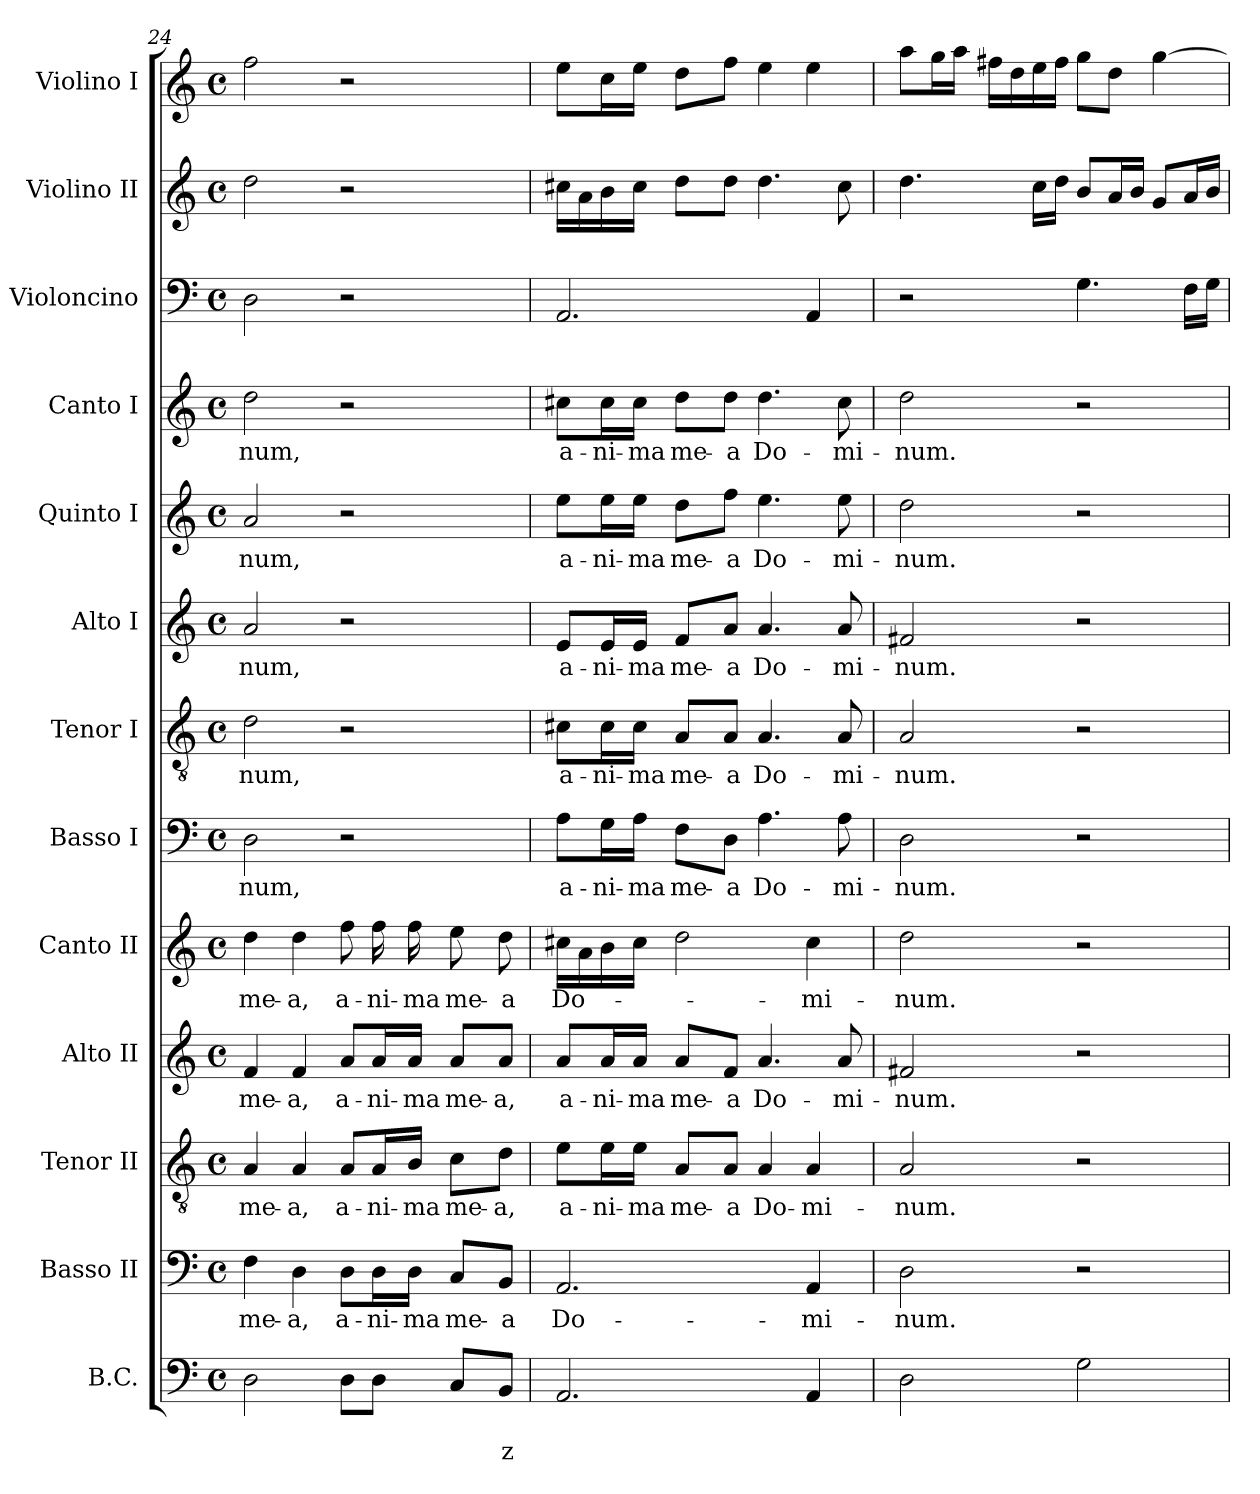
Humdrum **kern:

**kern	**text	**text	**kern	**text	**kern	**text	**kern	**text	**kern	**text	**kern	**text	**kern	**text	**kern	**text	**kern	**text	**kern	**text	**kern	**kern	**kern
*part13	*part13	*part13	*part12	*part12	*part11	*part11	*part10	*part10	*part9	*part9	*part8	*part8	*part7	*part7	*part6	*part6	*part5	*part5	*part4	*part4	*part3	*part2	*part1
*staff13	*staff13	*staff13	*staff12	*staff12	*staff11	*staff11	*staff10	*staff10	*staff9	*staff9	*staff8	*staff8	*staff7	*staff7	*staff6	*staff6	*staff5	*staff5	*staff4	*staff4	*staff3	*staff2	*staff1
*I"B.C.	*	*	*I"Basso II	*	*I"Tenor II	*	*I"Alto II	*	*I"Canto II	*	*I"Basso I	*	*I"Tenor I	*	*I"Alto I	*	*I"Quinto I	*	*I"Canto I	*	*I"Violoncino	*I"Violino II	*I"Violino I
*I'BC	*	*	*I'B 2	*	*I'T 2	*	*I'A 2	*	*I'C 2	*	*I'B 1	*	*I'T 1	*	*I'A 1	*	*I'Q 1	*	*I'C 1	*	*	*I'Vln. II	*I'Vln. I
*clefF4	*	*	*clefF4	*	*clefGv2	*	*clefG2	*	*clefG2	*	*clefF4	*	*clefGv2	*	*clefG2	*	*clefG2	*	*clefG2	*	*clefF4	*clefG2	*clefG2
*k[]	*	*	*k[]	*	*k[]	*	*k[]	*	*k[]	*	*k[]	*	*k[]	*	*k[]	*	*k[]	*	*k[]	*	*k[]	*k[]	*k[]
*C:	*	*	*C:	*	*C:	*	*C:	*	*C:	*	*C:	*	*C:	*	*C:	*	*C:	*	*C:	*	*C:	*C:	*C:
*M4/4	*	*	*M4/4	*	*M4/4	*	*M4/4	*	*M4/4	*	*M4/4	*	*M4/4	*	*M4/4	*	*M4/4	*	*M4/4	*	*M4/4	*M4/4	*M4/4
*met(c)	*	*	*met(c)	*	*met(c)	*	*met(c)	*	*met(c)	*	*met(c)	*	*met(c)	*	*met(c)	*	*met(c)	*	*met(c)	*	*met(c)	*met(c)	*met(c)
=24	=24	=24	=24	=24	=24	=24	=24	=24	=24	=24	=24	=24	=24	=24	=24	=24	=24	=24	=24	=24	=24	=24	=24
!	!	!	!	!LO:LY:b	!	!	!	!	!	!	!	!	!	!	!	!	!	!	!	!	!	!	!
!	!	!	!	!	!	!LO:LY:b	!	!	!	!	!	!	!	!	!	!	!	!	!	!	!	!	!
!	!	!	!	!	!	!	!	!LO:LY:b	!	!	!	!	!	!	!	!	!	!	!	!	!	!	!
!	!	!	!	!	!	!	!	!	!	!LO:LY:b	!	!	!	!	!	!	!	!	!	!	!	!	!
!	!	!	!	!	!	!	!	!	!	!	!	!LO:LY:b	!	!	!	!	!	!	!	!	!	!	!
!	!	!	!	!	!	!	!	!	!	!	!	!	!	!LO:LY:b	!	!	!	!	!	!	!	!	!
!	!	!	!	!	!	!	!	!	!	!	!	!	!	!	!	!LO:LY:b	!	!	!	!	!	!	!
!	!	!	!	!	!	!	!	!	!	!	!	!	!	!	!	!	!	!LO:LY:b	!	!	!	!	!
!	!	!	!	!	!	!	!	!	!	!	!	!	!	!	!	!	!	!	!	!LO:LY:b	!	!	!
2D\	.	.	4F\	me-	4A/	me-	4f/	me-	4dd\	me-	2D\	-num,	2d\	-num,	2a/	-num,	2a/	-num,	2dd\	-num,	2D\	2dd\	2ff\
!	!	!	!	!LO:LY:b	!	!	!	!	!	!	!	!	!	!	!	!	!	!	!	!	!	!	!
!	!	!	!	!	!	!LO:LY:b	!	!	!	!	!	!	!	!	!	!	!	!	!	!	!	!	!
!	!	!	!	!	!	!	!	!LO:LY:b	!	!	!	!	!	!	!	!	!	!	!	!	!	!	!
!	!	!	!	!	!	!	!	!	!	!LO:LY:b	!	!	!	!	!	!	!	!	!	!	!	!	!
.	.	.	4D\	-a,	4A/	-a,	4f/	-a,	4dd\	-a,	.	.	.	.	.	.	.	.	.	.	.	.	.
!	!	!	!	!LO:LY:b	!	!	!	!	!	!	!	!	!	!	!	!	!	!	!	!	!	!	!
!	!	!	!	!	!	!LO:LY:b	!	!	!	!	!	!	!	!	!	!	!	!	!	!	!	!	!
!	!	!	!	!	!	!	!	!LO:LY:b	!	!	!	!	!	!	!	!	!	!	!	!	!	!	!
!	!	!	!	!	!	!	!	!	!	!LO:LY:b	!	!	!	!	!	!	!	!	!	!	!	!	!
8D\L	.	.	8D\L	a-	8A/L	a-	8a/L	a-	8ff\	a-	2r	.	2r	.	2r	.	2r	.	2r	.	2r	2r	2r
!	!	!	!	!LO:LY:b	!	!	!	!	!	!	!	!	!	!	!	!	!	!	!	!	!	!	!
!	!	!	!	!	!	!LO:LY:b	!	!	!	!	!	!	!	!	!	!	!	!	!	!	!	!	!
!	!	!	!	!	!	!	!	!LO:LY:b	!	!	!	!	!	!	!	!	!	!	!	!	!	!	!
!	!	!	!	!	!	!	!	!	!	!LO:LY:b	!	!	!	!	!	!	!	!	!	!	!	!	!
8D\J	.	.	16D\L	-ni-	16A/L	-ni-	16a/L	-ni-	16ff\	-ni-	.	.	.	.	.	.	.	.	.	.	.	.	.
!	!	!	!	!LO:LY:b	!	!	!	!	!	!	!	!	!	!	!	!	!	!	!	!	!	!	!
!	!	!	!	!	!	!LO:LY:b	!	!	!	!	!	!	!	!	!	!	!	!	!	!	!	!	!
!	!	!	!	!	!	!	!	!LO:LY:b	!	!	!	!	!	!	!	!	!	!	!	!	!	!	!
!	!	!	!	!	!	!	!	!	!	!LO:LY:b	!	!	!	!	!	!	!	!	!	!	!	!	!
.	.	.	16D\JJ	-ma	16B/JJ	-ma	16a/JJ	-ma	16ff\	-ma	.	.	.	.	.	.	.	.	.	.	.	.	.
!	!	!	!	!LO:LY:b	!	!	!	!	!	!	!	!	!	!	!	!	!	!	!	!	!	!	!
!	!	!	!	!	!	!LO:LY:b	!	!	!	!	!	!	!	!	!	!	!	!	!	!	!	!	!
!	!	!	!	!	!	!	!	!LO:LY:b	!	!	!	!	!	!	!	!	!	!	!	!	!	!	!
!	!	!	!	!	!	!	!	!	!	!LO:LY:b	!	!	!	!	!	!	!	!	!	!	!	!	!
8C/L	.	.	8C/L	me-	8c\L	me-	8a/L	me-	8ee\	me-	.	.	.	.	.	.	.	.	.	.	.	.	.
!	!	!LO:LY:b	!	!	!	!	!	!	!	!	!	!	!	!	!	!	!	!	!	!	!	!	!
!	!	!	!	!LO:LY:b	!	!	!	!	!	!	!	!	!	!	!	!	!	!	!	!	!	!	!
!	!	!	!	!	!	!LO:LY:b	!	!	!	!	!	!	!	!	!	!	!	!	!	!	!	!	!
!	!	!	!	!	!	!	!	!LO:LY:b	!	!	!	!	!	!	!	!	!	!	!	!	!	!	!
!	!	!	!	!	!	!	!	!	!	!LO:LY:b	!	!	!	!	!	!	!	!	!	!	!	!	!
8BB/J	.	z	8BB/J	-a	8d\J	-a,	8a/J	-a,	8dd\	-a	.	.	.	.	.	.	.	.	.	.	.	.	.
=25	=25	=25	=25	=25	=25	=25	=25	=25	=25	=25	=25	=25	=25	=25	=25	=25	=25	=25	=25	=25	=25	=25	=25
!	!	!	!	!LO:LY:b	!	!	!	!	!	!	!	!	!	!	!	!	!	!	!	!	!	!	!
!	!	!	!	!	!	!LO:LY:b	!	!	!	!	!	!	!	!	!	!	!	!	!	!	!	!	!
!	!	!	!	!	!	!	!	!LO:LY:b	!	!	!	!	!	!	!	!	!	!	!	!	!	!	!
!	!	!	!	!	!	!	!	!	!	!LO:LY:b	!	!	!	!	!	!	!	!	!	!	!	!	!
!	!	!	!	!	!	!	!	!	!	!	!	!LO:LY:b	!	!	!	!	!	!	!	!	!	!	!
!	!	!	!	!	!	!	!	!	!	!	!	!	!	!LO:LY:b	!	!	!	!	!	!	!	!	!
!	!	!	!	!	!	!	!	!	!	!	!	!	!	!	!	!LO:LY:b	!	!	!	!	!	!	!
!	!	!	!	!	!	!	!	!	!	!	!	!	!	!	!	!	!	!LO:LY:b	!	!	!	!	!
!	!	!	!	!	!	!	!	!	!	!	!	!	!	!	!	!	!	!	!	!LO:LY:b	!	!	!
2.AA/	.	.	2.AA/	Do-	8e\L	a-	8a/L	a-	16cc#X\LL	Do-	8A\L	a-	8c#X\L	a-	8e/L	a-	8ee\L	a-	8cc#X\L	a-	2.AA/	16cc#X\LL	8ee\L
.	.	.	.	.	.	.	.	.	16a\	.	.	.	.	.	.	.	.	.	.	.	.	16a\	.
!	!	!	!	!	!	!LO:LY:b	!	!	!	!	!	!	!	!	!	!	!	!	!	!	!	!	!
!	!	!	!	!	!	!	!	!LO:LY:b	!	!	!	!	!	!	!	!	!	!	!	!	!	!	!
!	!	!	!	!	!	!	!	!	!	!	!	!LO:LY:b	!	!	!	!	!	!	!	!	!	!	!
!	!	!	!	!	!	!	!	!	!	!	!	!	!	!LO:LY:b	!	!	!	!	!	!	!	!	!
!	!	!	!	!	!	!	!	!	!	!	!	!	!	!	!	!LO:LY:b	!	!	!	!	!	!	!
!	!	!	!	!	!	!	!	!	!	!	!	!	!	!	!	!	!	!LO:LY:b	!	!	!	!	!
!	!	!	!	!	!	!	!	!	!	!	!	!	!	!	!	!	!	!	!	!LO:LY:b	!	!	!
.	.	.	.	.	16e\L	-ni-	16a/L	-ni-	16b\	.	16G\L	-ni-	16c#\L	-ni-	16e/L	-ni-	16ee\L	-ni-	16cc#\L	-ni-	.	16b\	16cc\L
!	!	!	!	!	!	!LO:LY:b	!	!	!	!	!	!	!	!	!	!	!	!	!	!	!	!	!
!	!	!	!	!	!	!	!	!LO:LY:b	!	!	!	!	!	!	!	!	!	!	!	!	!	!	!
!	!	!	!	!	!	!	!	!	!	!	!	!LO:LY:b	!	!	!	!	!	!	!	!	!	!	!
!	!	!	!	!	!	!	!	!	!	!	!	!	!	!LO:LY:b	!	!	!	!	!	!	!	!	!
!	!	!	!	!	!	!	!	!	!	!	!	!	!	!	!	!LO:LY:b	!	!	!	!	!	!	!
!	!	!	!	!	!	!	!	!	!	!	!	!	!	!	!	!	!	!LO:LY:b	!	!	!	!	!
!	!	!	!	!	!	!	!	!	!	!	!	!	!	!	!	!	!	!	!	!LO:LY:b	!	!	!
.	.	.	.	.	16e\JJ	-ma	16a/JJ	-ma	16cc#\JJ	.	16A\JJ	-ma	16c#\JJ	-ma	16e/JJ	-ma	16ee\JJ	-ma	16cc#\JJ	-ma	.	16cc#\JJ	16ee\JJ
!	!	!	!	!	!	!LO:LY:b	!	!	!	!	!	!	!	!	!	!	!	!	!	!	!	!	!
!	!	!	!	!	!	!	!	!LO:LY:b	!	!	!	!	!	!	!	!	!	!	!	!	!	!	!
!	!	!	!	!	!	!	!	!	!	!	!	!LO:LY:b	!	!	!	!	!	!	!	!	!	!	!
!	!	!	!	!	!	!	!	!	!	!	!	!	!	!LO:LY:b	!	!	!	!	!	!	!	!	!
!	!	!	!	!	!	!	!	!	!	!	!	!	!	!	!	!LO:LY:b	!	!	!	!	!	!	!
!	!	!	!	!	!	!	!	!	!	!	!	!	!	!	!	!	!	!LO:LY:b	!	!	!	!	!
!	!	!	!	!	!	!	!	!	!	!	!	!	!	!	!	!	!	!	!	!LO:LY:b	!	!	!
.	.	.	.	.	8A/L	me-	8a/L	me-	2dd\	.	8F\L	me-	8A/L	me-	8f/L	me-	8dd\L	me-	8dd\L	me-	.	8dd\L	8dd\L
!	!	!	!	!	!	!LO:LY:b	!	!	!	!	!	!	!	!	!	!	!	!	!	!	!	!	!
!	!	!	!	!	!	!	!	!LO:LY:b	!	!	!	!	!	!	!	!	!	!	!	!	!	!	!
!	!	!	!	!	!	!	!	!	!	!	!	!LO:LY:b	!	!	!	!	!	!	!	!	!	!	!
!	!	!	!	!	!	!	!	!	!	!	!	!	!	!LO:LY:b	!	!	!	!	!	!	!	!	!
!	!	!	!	!	!	!	!	!	!	!	!	!	!	!	!	!LO:LY:b	!	!	!	!	!	!	!
!	!	!	!	!	!	!	!	!	!	!	!	!	!	!	!	!	!	!LO:LY:b	!	!	!	!	!
!	!	!	!	!	!	!	!	!	!	!	!	!	!	!	!	!	!	!	!	!LO:LY:b	!	!	!
.	.	.	.	.	8A/J	-a	8f/J	-a	.	.	8D\J	-a	8A/J	-a	8a/J	-a	8ff\J	-a	8dd\J	-a	.	8dd\J	8ff\J
!	!	!	!	!	!	!LO:LY:b	!	!	!	!	!	!	!	!	!	!	!	!	!	!	!	!	!
!	!	!	!	!	!	!	!	!LO:LY:b	!	!	!	!	!	!	!	!	!	!	!	!	!	!	!
!	!	!	!	!	!	!	!	!	!	!	!	!LO:LY:b	!	!	!	!	!	!	!	!	!	!	!
!	!	!	!	!	!	!	!	!	!	!	!	!	!	!LO:LY:b	!	!	!	!	!	!	!	!	!
!	!	!	!	!	!	!	!	!	!	!	!	!	!	!	!	!LO:LY:b	!	!	!	!	!	!	!
!	!	!	!	!	!	!	!	!	!	!	!	!	!	!	!	!	!	!LO:LY:b	!	!	!	!	!
!	!	!	!	!	!	!	!	!	!	!	!	!	!	!	!	!	!	!	!	!LO:LY:b	!	!	!
.	.	.	.	.	4A/	Do-	4.a/	Do-	.	.	4.A\	Do-	4.A/	Do-	4.a/	Do-	4.ee\	Do-	4.dd\	Do-	.	4.dd\	4ee\
!	!	!	!	!LO:LY:b	!	!	!	!	!	!	!	!	!	!	!	!	!	!	!	!	!	!	!
!	!	!	!	!	!	!LO:LY:b	!	!	!	!	!	!	!	!	!	!	!	!	!	!	!	!	!
!	!	!	!	!	!	!	!	!	!	!LO:LY:b	!	!	!	!	!	!	!	!	!	!	!	!	!
4AA/	.	.	4AA/	-mi-	4A/	-mi-	.	.	4cc#\	-mi-	.	.	.	.	.	.	.	.	.	.	4AA/	.	4ee\
!	!	!	!	!	!	!	!	!LO:LY:b	!	!	!	!	!	!	!	!	!	!	!	!	!	!	!
!	!	!	!	!	!	!	!	!	!	!	!	!LO:LY:b	!	!	!	!	!	!	!	!	!	!	!
!	!	!	!	!	!	!	!	!	!	!	!	!	!	!LO:LY:b	!	!	!	!	!	!	!	!	!
!	!	!	!	!	!	!	!	!	!	!	!	!	!	!	!	!LO:LY:b	!	!	!	!	!	!	!
!	!	!	!	!	!	!	!	!	!	!	!	!	!	!	!	!	!	!LO:LY:b	!	!	!	!	!
!	!	!	!	!	!	!	!	!	!	!	!	!	!	!	!	!	!	!	!	!LO:LY:b	!	!	!
.	.	.	.	.	.	.	8a/	-mi-	.	.	8A\	-mi-	8A/	-mi-	8a/	-mi-	8ee\	-mi-	8cc#\	-mi-	.	8cc#\	.
!!LO:PB:g=z
=26	=26	=26	=26	=26	=26	=26	=26	=26	=26	=26	=26	=26	=26	=26	=26	=26	=26	=26	=26	=26	=26	=26	=26
!	!	!	!	!LO:LY:b	!	!	!	!	!	!	!	!	!	!	!	!	!	!	!	!	!	!	!
!	!	!	!	!	!	!LO:LY:b	!	!	!	!	!	!	!	!	!	!	!	!	!	!	!	!	!
!	!	!	!	!	!	!	!	!LO:LY:b	!	!	!	!	!	!	!	!	!	!	!	!	!	!	!
!	!	!	!	!	!	!	!	!	!	!LO:LY:b	!	!	!	!	!	!	!	!	!	!	!	!	!
!	!	!	!	!	!	!	!	!	!	!	!	!LO:LY:b	!	!	!	!	!	!	!	!	!	!	!
!	!	!	!	!	!	!	!	!	!	!	!	!	!	!LO:LY:b	!	!	!	!	!	!	!	!	!
!	!	!	!	!	!	!	!	!	!	!	!	!	!	!	!	!LO:LY:b	!	!	!	!	!	!	!
!	!	!	!	!	!	!	!	!	!	!	!	!	!	!	!	!	!	!LO:LY:b	!	!	!	!	!
!	!	!	!	!	!	!	!	!	!	!	!	!	!	!	!	!	!	!	!	!LO:LY:b	!	!	!
2D\	.	.	2D\	-num.	2A/	-num.	2f#X/	-num.	2dd\	-num.	2D\	-num.	2A/	-num.	2f#X/	-num.	2dd\	-num.	2dd\	-num.	2r	4.dd\	8aa\L
.	.	.	.	.	.	.	.	.	.	.	.	.	.	.	.	.	.	.	.	.	.	.	16gg\L
.	.	.	.	.	.	.	.	.	.	.	.	.	.	.	.	.	.	.	.	.	.	.	16aa\JJ
.	.	.	.	.	.	.	.	.	.	.	.	.	.	.	.	.	.	.	.	.	.	.	16ff#X\LL
.	.	.	.	.	.	.	.	.	.	.	.	.	.	.	.	.	.	.	.	.	.	.	16dd\
.	.	.	.	.	.	.	.	.	.	.	.	.	.	.	.	.	.	.	.	.	.	16cc\LL	16ee\
.	.	.	.	.	.	.	.	.	.	.	.	.	.	.	.	.	.	.	.	.	.	16dd\JJ	16ff#\JJ
2G\	.	.	2r	.	2r	.	2r	.	2r	.	2r	.	2r	.	2r	.	2r	.	2r	.	4.G\	8b/L	8gg\L
.	.	.	.	.	.	.	.	.	.	.	.	.	.	.	.	.	.	.	.	.	.	16a/L	8dd\J
.	.	.	.	.	.	.	.	.	.	.	.	.	.	.	.	.	.	.	.	.	.	16b/JJ	.
.	.	.	.	.	.	.	.	.	.	.	.	.	.	.	.	.	.	.	.	.	.	8g/L	[4gg\
.	.	.	.	.	.	.	.	.	.	.	.	.	.	.	.	.	.	.	.	.	16F\LL	16a/L	.
.	.	.	.	.	.	.	.	.	.	.	.	.	.	.	.	.	.	.	.	.	16G\JJ	16b/JJ	.
=	=	=	=	=	=	=	=	=	=	=	=	=	=	=	=	=	=	=	=	=	=	=	=
*-	*-	*-	*-	*-	*-	*-	*-	*-	*-	*-	*-	*-	*-	*-	*-	*-	*-	*-	*-	*-	*-	*-	*-
